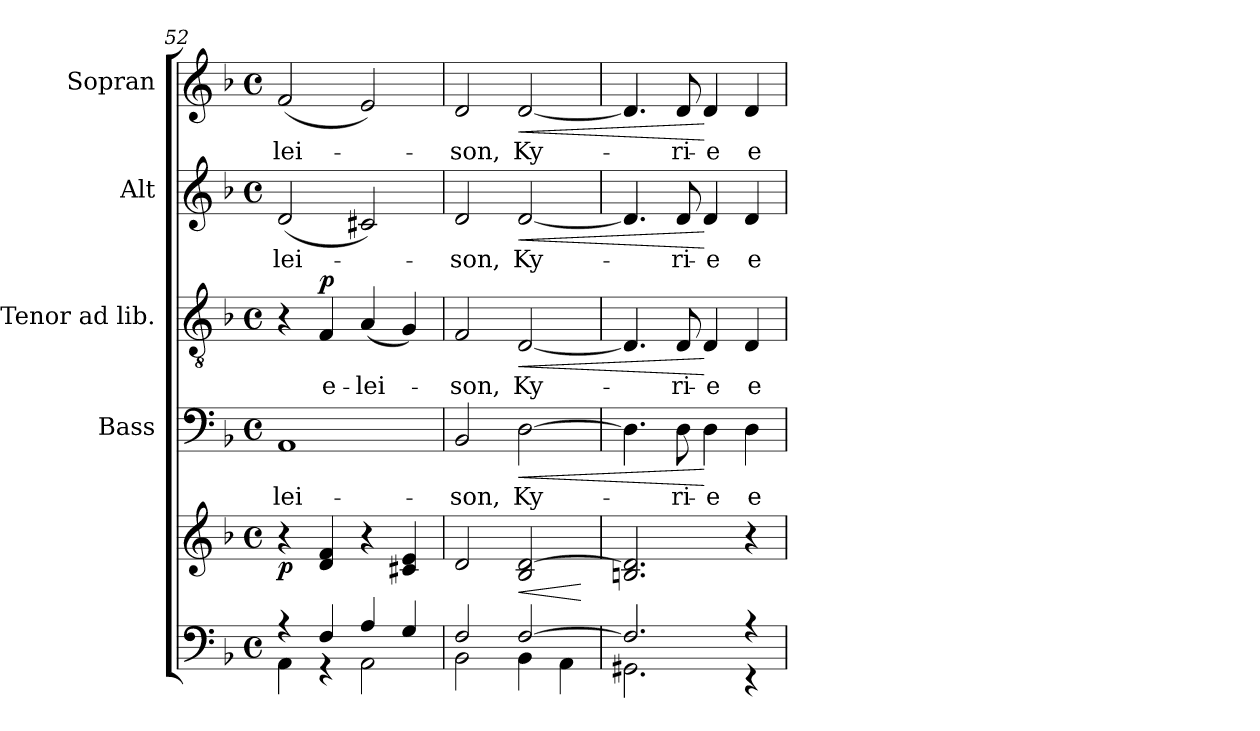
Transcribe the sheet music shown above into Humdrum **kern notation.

**kern	**kern	**dynam	**kern	**text	**dynam	**kern	**text	**dynam	**kern	**text	**dynam	**kern	**text	**dynam
*part5	*part5	*part5	*part4	*part4	*part4	*part3	*part3	*part3	*part2	*part2	*part2	*part1	*part1	*part1
*staff6	*staff5	*staff5/6	*staff4	*staff4	*staff4	*staff3	*staff3	*staff3	*staff2	*staff2	*staff2	*staff1	*staff1	*staff1
*	*	*	*I"Bass	*	*	*I"Tenor ad lib.	*	*	*I"Alt	*	*	*I"Sopran	*	*
*	*	*	*I'B.	*	*	*I'T.	*	*	*I'A.	*	*	*I'S.	*	*
*clefF4	*clefG2	*	*clefF4	*	*	*clefGv2	*	*	*clefG2	*	*	*clefG2	*	*
*k[b-]	*k[b-]	*	*k[b-]	*	*	*k[b-]	*	*	*k[b-]	*	*	*k[b-]	*	*
*F:	*F:	*	*F:	*	*	*F:	*	*	*F:	*	*	*F:	*	*
*M4/4	*M4/4	*	*M4/4	*	*	*M4/4	*	*	*M4/4	*	*	*M4/4	*	*
*met(c)	*met(c)	*	*met(c)	*	*	*met(c)	*	*	*met(c)	*	*	*met(c)	*	*
=52	=52	=52	=52	=52	=52	=52	=52	=52	=52	=52	=52	=52	=52	=52
*^	*	*	*	*	*	*	*	*	*	*	*	*	*	*
!	!	!	!LO:DY:b	!	!LO:LY:b	!	!	!	!	!	!LO:LY:b	!	!	!LO:LY:b	!
4rG	4AA\	4r	p	1AA	-lei-	.	4r	.	.	(<2d/	-lei-	.	(<2f/	-lei-	.
!	!	!	!	!	!	!	!	!LO:LY:b	!LO:DY:a	!	!	!	!	!	!
4F/	4rGG	4d/ 4f/	.	.	.	.	4F/	e-	p	.	.	.	.	.	.
!	!	!	!	!	!	!	!	!LO:LY:b	!	!	!	!	!	!	!
4A/	2AA\	4r	.	.	.	.	(<4A/	-lei-	.	2c#X/)	.	.	2e/)	.	.
4G/	.	4c#X/ 4e/	.	.	.	.	4G/)	.	.	.	.	.	.	.	.
=53	=53	=53	=53	=53	=53	=53	=53	=53	=53	=53	=53	=53	=53	=53	=53
!	!	!	!	!	!LO:LY:b	!	!	!LO:LY:b	!	!	!LO:LY:b	!	!	!LO:LY:b	!
2F/	2BB-\	2d/	.	2BB-/	-son,	.	2F/	-son,	.	2d/	-son,	.	2d/	-son,	.
!	!	!	!LO:HP:b	!	!LO:LY:b	!LO:HP:b	!	!LO:LY:b	!LO:HP:b	!	!LO:LY:b	!LO:HP:b	!	!LO:LY:b	!LO:HP:b
[>2F/	4BB-\	2B-/ [>2d/	<	[2D\	Ky-	<	[2D/	Ky-	<	[2d/	Ky-	<	[2d/	Ky-	<
.	4AA\	.	.	.	.	.	.	.	.	.	.	.	.	.	.
*v	*v	*	*	*	*	*	*	*	*	*	*	*	*	*	*
.	.	[	.	.	.	.	.	.	.	.	.	.	.	.
=54	=54	=54	=54	=54	=54	=54	=54	=54	=54	=54	=54	=54	=54	=54
*^	*	*	*	*	*	*	*	*	*	*	*	*	*	*
2.F/]	2.GG#X\	2.Bn/ 2.d/]	.	4.D\]	.	.	4.D/]	.	.	4.d/]	.	.	4.d/]	.	.
!	!	!	!	!	!LO:LY:b	!	!	!LO:LY:b	!	!	!LO:LY:b	!	!	!LO:LY:b	!
.	.	.	.	8D\	-ri-	.	8D/	-ri-	.	8d/	-ri-	.	8d/	-ri-	.
!	!	!	!	!	!LO:LY:b	!	!	!LO:LY:b	!	!	!LO:LY:b	!	!	!LO:LY:b	!
.	.	.	.	4D\	-e	[	4D/	-e	[	4d/	-e	[	4d/	-e	[
!	!	!	!	!	!LO:LY:b	!	!	!LO:LY:b	!	!	!LO:LY:b	!	!	!LO:LY:b	!
4r	4r	4r	.	4D\	e-	.	4D/	e-	.	4d/	e-	.	4d/	e-	.
*v	*v	*	*	*	*	*	*	*	*	*	*	*	*	*	*
=	=	=	=	=	=	=	=	=	=	=	=	=	=	=
*-	*-	*-	*-	*-	*-	*-	*-	*-	*-	*-	*-	*-	*-	*-
